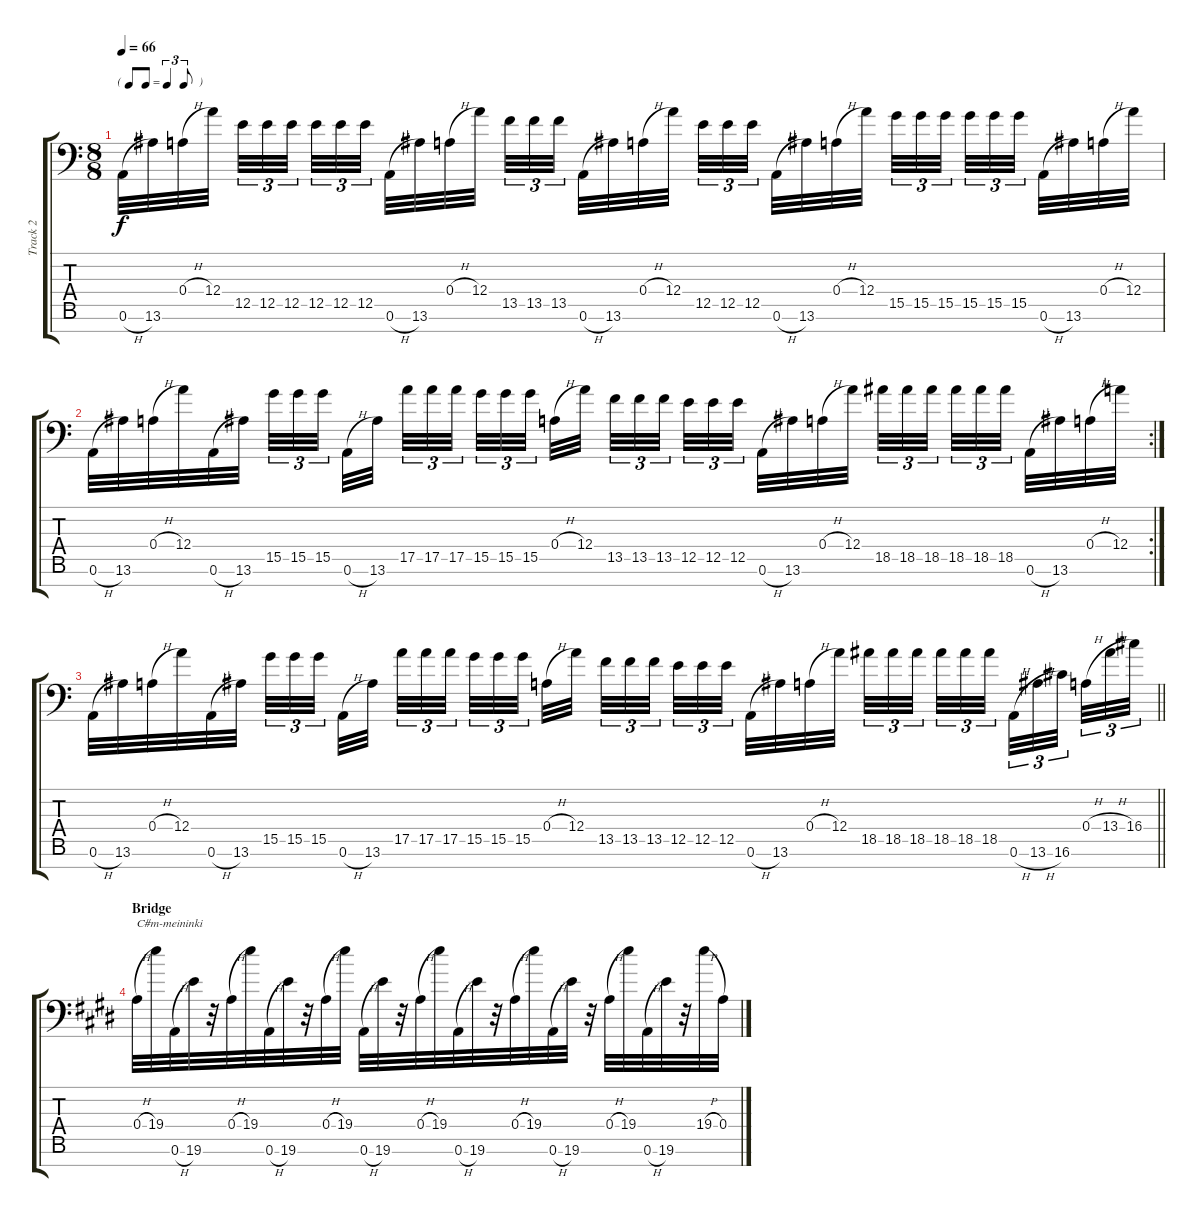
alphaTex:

\track ("Track 2" "Track 2") {instrument distortionguitar}
\staff {score tabs}
\tuning (B3 G3 D3 A2 E2 A1 E1) {hide}
\ts (8 8)
\tf triplet8th
\tempo 66
\clef f4
\ks c
0.6{h}.32{dy f} 13.6.32 0.4{h}.32 12.4.32 12.5.32{tu (3 2)} 12.5.32{tu (3 2)} 12.5.32{tu (3 2)} 12.5.32{tu (3 2)} 12.5.32{tu (3 2)} 12.5.32{tu (3 2)} 0.6{h}.32 13.6.32 0.4{h}.32 12.4.32 13.5.32{tu (3 2)} 13.5.32{tu (3 2)} 13.5.32{tu (3 2)} 0.6{h}.32 13.6.32 0.4{h}.32 12.4.32 12.5.32{tu (3 2)} 12.5.32{tu (3 2)} 12.5.32{tu (3 2)} 0.6{h}.32 13.6.32 0.4{h}.32 12.4.32 15.5.32{tu (3 2)} 15.5.32{tu (3 2)} 15.5.32{tu (3 2)} 15.5.32{tu (3 2)} 15.5.32{tu (3 2)} 15.5.32{tu (3 2)} 0.6{h}.32 13.6.32 0.4{h}.32 12.4.32 |
\rc 2
0.6{h}.32 13.6.32 0.4{h}.32 12.4.32 0.6{h}.32 13.6.32 15.5.32{tu (3 2)} 15.5.32{tu (3 2)} 15.5.32{tu (3 2)} 0.6{h}.32 13.6.32 17.5.32{tu (3 2)} 17.5.32{tu (3 2)} 17.5.32{tu (3 2)} 15.5.32{tu (3 2)} 15.5.32{tu (3 2)} 15.5.32{tu (3 2)} 0.4{h}.32 12.4.32 13.5.32{tu (3 2)} 13.5.32{tu (3 2)} 13.5.32{tu (3 2)} 12.5.32{tu (3 2)} 12.5.32{tu (3 2)} 12.5.32{tu (3 2)} 0.6{h}.32 13.6.32 0.4{h}.32 12.4.32 18.5.32{tu (3 2)} 18.5.32{tu (3 2)} 18.5.32{tu (3 2)} 18.5.32{tu (3 2)} 18.5.32{tu (3 2)} 18.5.32{tu (3 2)} 0.6{h}.32 13.6.32 0.4{h}.32 12.4.32 |
\barLineRight lightlight
0.6{h}.32 13.6.32 0.4{h}.32 12.4.32 0.6{h}.32 13.6.32 15.5.32{tu (3 2)} 15.5.32{tu (3 2)} 15.5.32{tu (3 2)} 0.6{h}.32 13.6.32 17.5.32{tu (3 2)} 17.5.32{tu (3 2)} 17.5.32{tu (3 2)} 15.5.32{tu (3 2)} 15.5.32{tu (3 2)} 15.5.32{tu (3 2)} 0.4{h}.32 12.4.32 13.5.32{tu (3 2)} 13.5.32{tu (3 2)} 13.5.32{tu (3 2)} 12.5.32{tu (3 2)} 12.5.32{tu (3 2)} 12.5.32{tu (3 2)} 0.6{h}.32 13.6.32 0.4{h}.32 12.4.32 18.5.32{tu (3 2)} 18.5.32{tu (3 2)} 18.5.32{tu (3 2)} 18.5.32{tu (3 2)} 18.5.32{tu (3 2)} 18.5.32{tu (3 2)} 0.6{h}.32{tu (3 2)} 13.6{h}.32{tu (3 2)} 16.6.32{tu (3 2)} 0.4{h}.32{tu (3 2)} 13.4{h}.32{tu (3 2)} 16.4.32{tu (3 2)} |
\section ("" "Bridge")
\ks e
0.4{h}.32{txt "C#m-meininki"} 19.4.32 0.6{h}.32 19.6.32 r.32 0.4{h}.32 19.4.32 0.6{h}.32 19.6.32 r.32 0.4{h}.32 19.4.32 0.6{h}.32 19.6.32 r.32 0.4{h}.32 19.4.32 0.6{h}.32 19.6.32 r.32 0.4{h}.32 19.4.32 0.6{h}.32 19.6.32 r.32 0.4{h}.32 19.4.32 0.6{h}.32 19.6.32 r.32 19.4{h}.32 0.4.32
